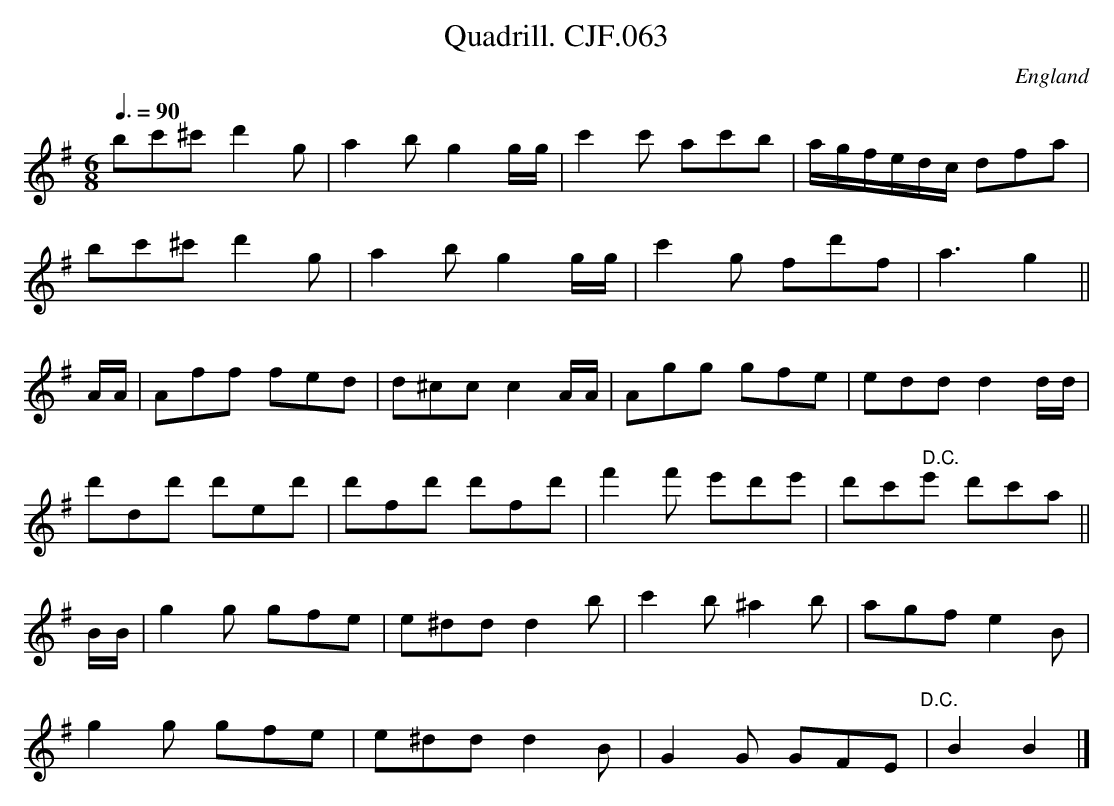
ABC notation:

X:1
T:Quadrill. CJF.063
O:England
M:6/8
L:1/8
Q:3/8=90
K:G major
bc'^c'd'2g|a2bg2g/g/|c'2c' ac'b|a/g/f/e/d/c/ dfa|!
bc'^c'd'2g|a2bg2g/g/|c'2g fd'f|a3g2||!
A/A/|Aff fed|d^ccc2A/A/|Agg gfe|eddd2d/d/|!
d'dd' d'ed'|d'fd' d'fd'|f'2f' e'd'e'|d'c'" D.C."e' d'c'a||!
B/B/|g2g gfe|e^ddd2b|c'2b^a2b|agfe2B|!
g2g gfe|e^ddd2B|G2G GFE" D.C."|B2B2|]
